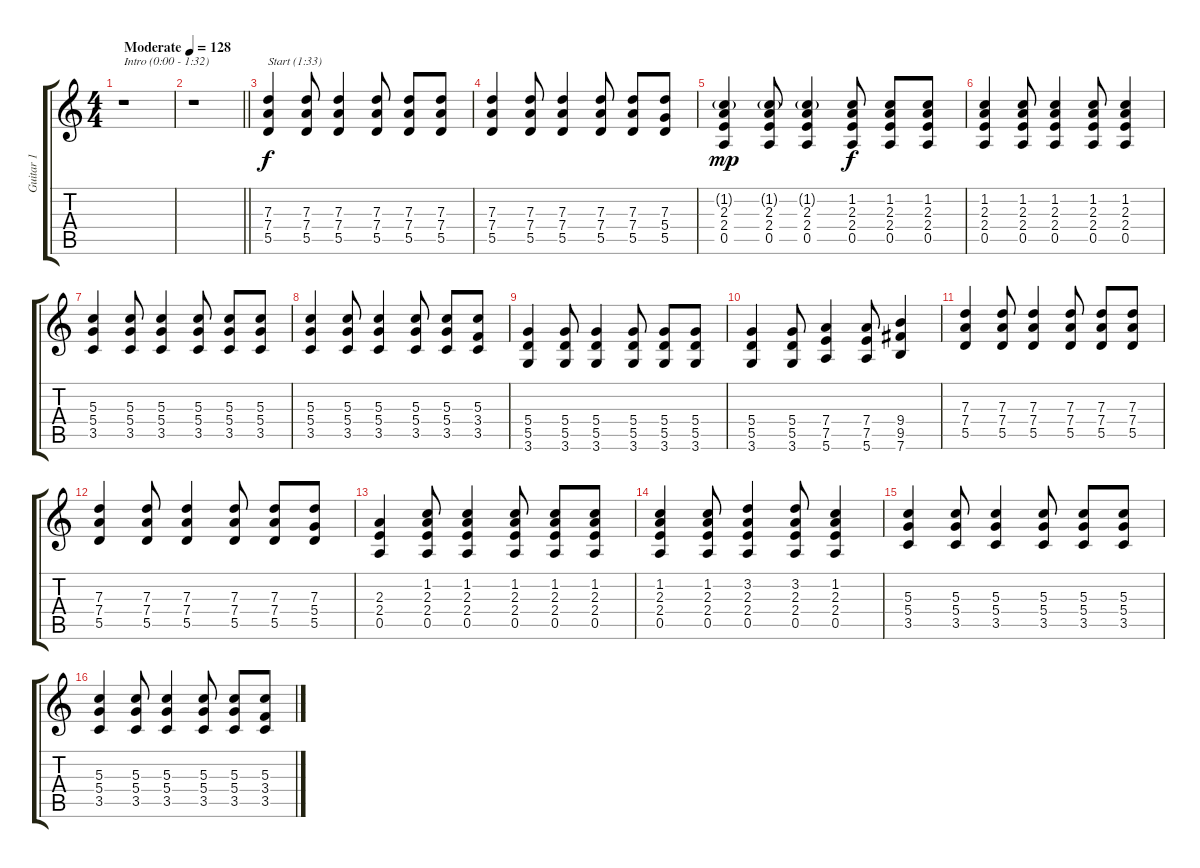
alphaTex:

\track ("Guitar 1" "Guitar 1") {instrument distortionguitar}
\staff {score tabs}
\tuning (E4 B3 G3 D3 A2 E2) {hide}
\ts (4 4)
\tempo (128 "Moderate")
\clef g2
\ks c
r.1{txt "Intro (0:00 - 1:32)" dy f instrument distortionguitar} |
\barLineRight lightlight
r.1 |
(7.3 7.4 5.5).4{txt "Start (1:33)"} (7.3 7.4 5.5).8 (7.3 7.4 5.5).4 (7.3 7.4 5.5).8 (7.3 7.4 5.5).8 (7.3 7.4 5.5).8 |
(7.3 7.4 5.5).4 (7.3 7.4 5.5).8 (7.3 7.4 5.5).4 (7.3 7.4 5.5).8 (7.3 7.4 5.5).8 (7.3 5.4 5.5).8 |
(1.2{g} 2.3 2.4 0.5).4{dy mp} (1.2{g} 2.3 2.4 0.5).8 (1.2{g} 2.3 2.4 0.5).4 (1.2 2.3 2.4 0.5).8{dy f} (1.2 2.3 2.4 0.5).8 (1.2 2.3 2.4 0.5).8 |
(1.2 2.3 2.4 0.5).4 (1.2 2.3 2.4 0.5).8 (1.2 2.3 2.4 0.5).4 (1.2 2.3 2.4 0.5).8 (1.2 2.3 2.4 0.5).4 |
(5.3 5.4 3.5).4 (5.3 5.4 3.5).8 (5.3 5.4 3.5).4 (5.3 5.4 3.5).8 (5.3 5.4 3.5).8 (5.3 5.4 3.5).8 |
(5.3 5.4 3.5).4 (5.3 5.4 3.5).8 (5.3 5.4 3.5).4 (5.3 5.4 3.5).8 (5.3 5.4 3.5).8 (5.3 3.4 3.5).8 |
(5.4 5.5 3.6).4 (5.4 5.5 3.6).8 (5.4 5.5 3.6).4 (5.4 5.5 3.6).8 (5.4 5.5 3.6).8 (5.4 5.5 3.6).8 |
(5.4 5.5 3.6).4 (5.4 5.5 3.6).8 (7.4 7.5 5.6).4 (7.4 7.5 5.6).8 (9.4 9.5 7.6).4 |
(7.3 7.4 5.5).4 (7.3 7.4 5.5).8 (7.3 7.4 5.5).4 (7.3 7.4 5.5).8 (7.3 7.4 5.5).8 (7.3 7.4 5.5).8 |
(7.3 7.4 5.5).4 (7.3 7.4 5.5).8 (7.3 7.4 5.5).4 (7.3 7.4 5.5).8 (7.3 7.4 5.5).8 (7.3 5.4 5.5).8 |
(2.3 2.4 0.5).4 (1.2 2.3 2.4 0.5).8 (1.2 2.3 2.4 0.5).4 (1.2 2.3 2.4 0.5).8 (1.2 2.3 2.4 0.5).8 (1.2 2.3 2.4 0.5).8 |
(1.2 2.3 2.4 0.5).4 (1.2 2.3 2.4 0.5).8 (3.2 2.3 2.4 0.5).4 (3.2 2.3 2.4 0.5).8 (1.2 2.3 2.4 0.5).4 |
(5.3 5.4 3.5).4 (5.3 5.4 3.5).8 (5.3 5.4 3.5).4 (5.3 5.4 3.5).8 (5.3 5.4 3.5).8 (5.3 5.4 3.5).8 |
(5.3 5.4 3.5).4 (5.3 5.4 3.5).8 (5.3 5.4 3.5).4 (5.3 5.4 3.5).8 (5.3 5.4 3.5).8 (5.3 3.4 3.5).8
